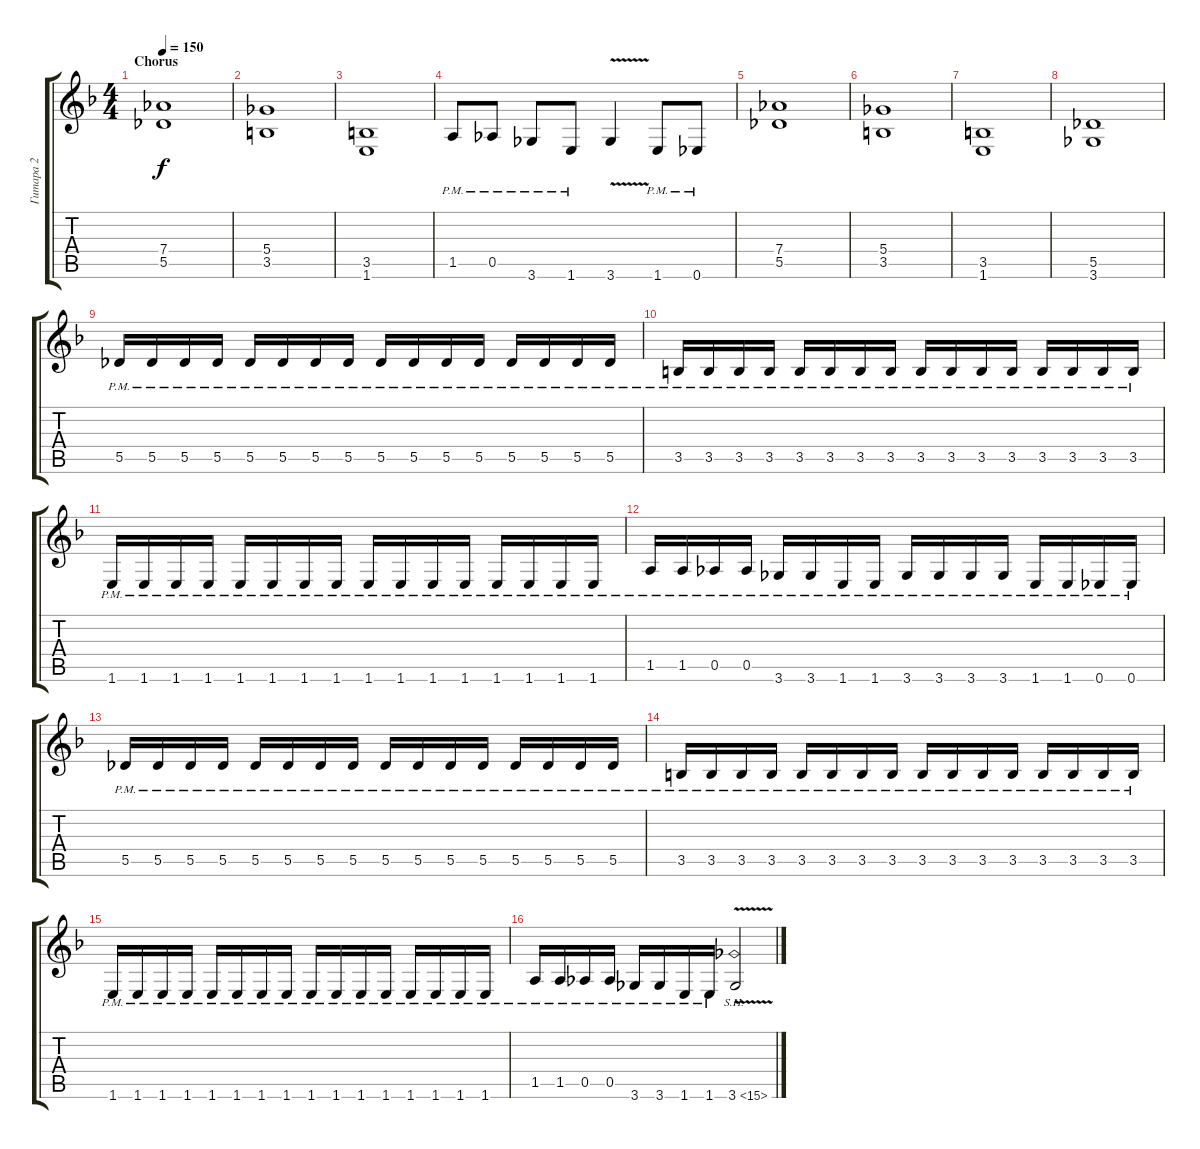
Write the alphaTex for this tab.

\track ("Гитара 2" "Гитара 2") {instrument distortionguitar}
\staff {score tabs}
\tuning (Eb4 Bb3 Gb3 Db3 Ab2 Eb2) {hide}
\ts (4 4)
\section ("" "Chorus")
\tempo 150
\clef g2
\ks dminor
(7.4 5.5).1{dy f} |
(5.4 3.5).1 |
(3.5 1.6).1 |
1.5{pm}.8 0.5{pm}.8 3.6{pm}.8 1.6{pm}.8 3.6{v}.4 1.6{pm}.8 0.6{pm}.8 |
(7.4 5.5).1 |
(5.4 3.5).1 |
(3.5 1.6).1 |
(5.5 3.6).1 |
5.5{pm}.16 5.5{pm}.16 5.5{pm}.16 5.5{pm}.16 5.5{pm}.16 5.5{pm}.16 5.5{pm}.16 5.5{pm}.16 5.5{pm}.16 5.5{pm}.16 5.5{pm}.16 5.5{pm}.16 5.5{pm}.16 5.5{pm}.16 5.5{pm}.16 5.5{pm}.16 |
3.5{pm}.16 3.5{pm}.16 3.5{pm}.16 3.5{pm}.16 3.5{pm}.16 3.5{pm}.16 3.5{pm}.16 3.5{pm}.16 3.5{pm}.16 3.5{pm}.16 3.5{pm}.16 3.5{pm}.16 3.5{pm}.16 3.5{pm}.16 3.5{pm}.16 3.5{pm}.16 |
1.6{pm}.16 1.6{pm}.16 1.6{pm}.16 1.6{pm}.16 1.6{pm}.16 1.6{pm}.16 1.6{pm}.16 1.6{pm}.16 1.6{pm}.16 1.6{pm}.16 1.6{pm}.16 1.6{pm}.16 1.6{pm}.16 1.6{pm}.16 1.6{pm}.16 1.6{pm}.16 |
1.5{pm}.16 1.5{pm}.16 0.5{pm}.16 0.5{pm}.16 3.6{pm}.16 3.6{pm}.16 1.6{pm}.16 1.6{pm}.16 3.6{pm}.16 3.6{pm}.16 3.6{pm}.16 3.6{pm}.16 1.6{pm}.16 1.6{pm}.16 0.6{pm}.16 0.6{pm}.16 |
5.5{pm}.16 5.5{pm}.16 5.5{pm}.16 5.5{pm}.16 5.5{pm}.16 5.5{pm}.16 5.5{pm}.16 5.5{pm}.16 5.5{pm}.16 5.5{pm}.16 5.5{pm}.16 5.5{pm}.16 5.5{pm}.16 5.5{pm}.16 5.5{pm}.16 5.5{pm}.16 |
3.5{pm}.16 3.5{pm}.16 3.5{pm}.16 3.5{pm}.16 3.5{pm}.16 3.5{pm}.16 3.5{pm}.16 3.5{pm}.16 3.5{pm}.16 3.5{pm}.16 3.5{pm}.16 3.5{pm}.16 3.5{pm}.16 3.5{pm}.16 3.5{pm}.16 3.5{pm}.16 |
1.6{pm}.16 1.6{pm}.16 1.6{pm}.16 1.6{pm}.16 1.6{pm}.16 1.6{pm}.16 1.6{pm}.16 1.6{pm}.16 1.6{pm}.16 1.6{pm}.16 1.6{pm}.16 1.6{pm}.16 1.6{pm}.16 1.6{pm}.16 1.6{pm}.16 1.6{pm}.16 |
1.5{pm}.16 1.5{pm}.16 0.5{pm}.16 0.5{pm}.16 3.6{pm}.16 3.6{pm}.16 1.6{pm}.16 1.6{pm}.16 3.6{sh 12 v}.2
